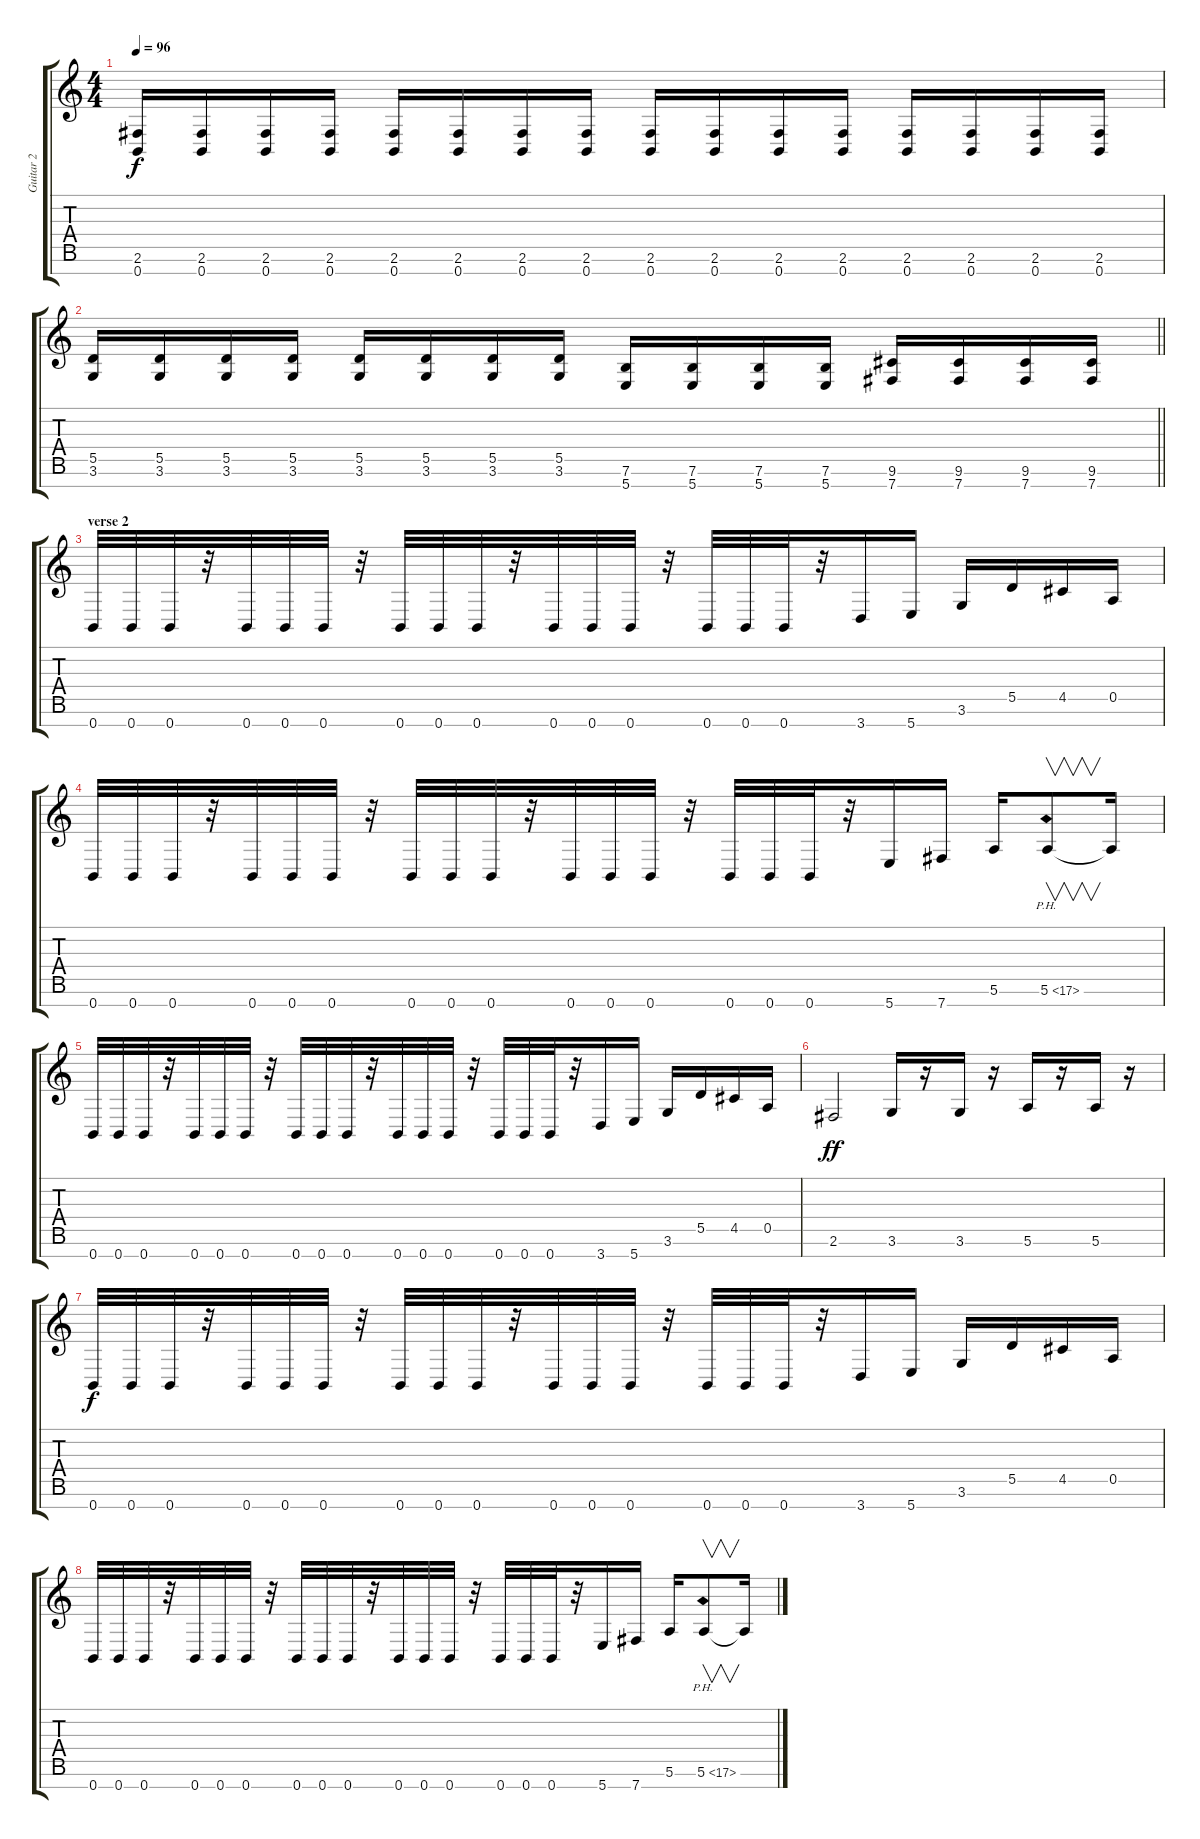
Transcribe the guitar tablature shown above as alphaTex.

\track ("Guitar 2" "Guitar 2") {instrument overdrivenguitar}
\staff {score tabs}
\tuning (E4 B3 G3 D3 A2 E2 B1) {hide}
\ts (4 4)
\tempo 96
\clef g2
\ks c
(2.6 0.7).16{dy f} (2.6 0.7).16 (2.6 0.7).16 (2.6 0.7).16 (2.6 0.7).16 (2.6 0.7).16 (2.6 0.7).16 (2.6 0.7).16 (2.6 0.7).16 (2.6 0.7).16 (2.6 0.7).16 (2.6 0.7).16 (2.6 0.7).16 (2.6 0.7).16 (2.6 0.7).16 (2.6 0.7).16 |
\barLineRight lightlight
(5.5 3.6).16 (5.5 3.6).16 (5.5 3.6).16 (5.5 3.6).16 (5.5 3.6).16 (5.5 3.6).16 (5.5 3.6).16 (5.5 3.6).16 (7.6 5.7).16 (7.6 5.7).16 (7.6 5.7).16 (7.6 5.7).16 (9.6 7.7).16 (9.6 7.7).16 (9.6 7.7).16 (9.6 7.7).16 |
\section ("" "verse 2")
0.7.32 0.7.32 0.7.32 r.32 0.7.32 0.7.32 0.7.32 r.32 0.7.32 0.7.32 0.7.32 r.32 0.7.32 0.7.32 0.7.32 r.32 0.7.32 0.7.32 0.7.32 r.32 3.7.16 5.7.16 3.6.16 5.5.16 4.5.16 0.5.16 |
0.7.32 0.7.32 0.7.32 r.32 0.7.32 0.7.32 0.7.32 r.32 0.7.32 0.7.32 0.7.32 r.32 0.7.32 0.7.32 0.7.32 r.32 0.7.32 0.7.32 0.7.32 r.32 5.7.16 7.7.16 5.6.16 5.6{ph 12}.8{v} 5.6{t}.16 |
0.7.32 0.7.32 0.7.32 r.32 0.7.32 0.7.32 0.7.32 r.32 0.7.32 0.7.32 0.7.32 r.32 0.7.32 0.7.32 0.7.32 r.32 0.7.32 0.7.32 0.7.32 r.32 3.7.16 5.7.16 3.6.16 5.5.16 4.5.16 0.5.16 |
2.6.2{dy ff} 3.6.16 r.16 3.6.16 r.16 5.6.16 r.16 5.6.16 r.16 |
0.7.32{dy f} 0.7.32 0.7.32 r.32 0.7.32 0.7.32 0.7.32 r.32 0.7.32 0.7.32 0.7.32 r.32 0.7.32 0.7.32 0.7.32 r.32 0.7.32 0.7.32 0.7.32 r.32 3.7.16 5.7.16 3.6.16 5.5.16 4.5.16 0.5.16 |
0.7.32 0.7.32 0.7.32 r.32 0.7.32 0.7.32 0.7.32 r.32 0.7.32 0.7.32 0.7.32 r.32 0.7.32 0.7.32 0.7.32 r.32 0.7.32 0.7.32 0.7.32 r.32 5.7.16 7.7.16 5.6.16 5.6{ph 12}.8{v} 5.6{t}.16
